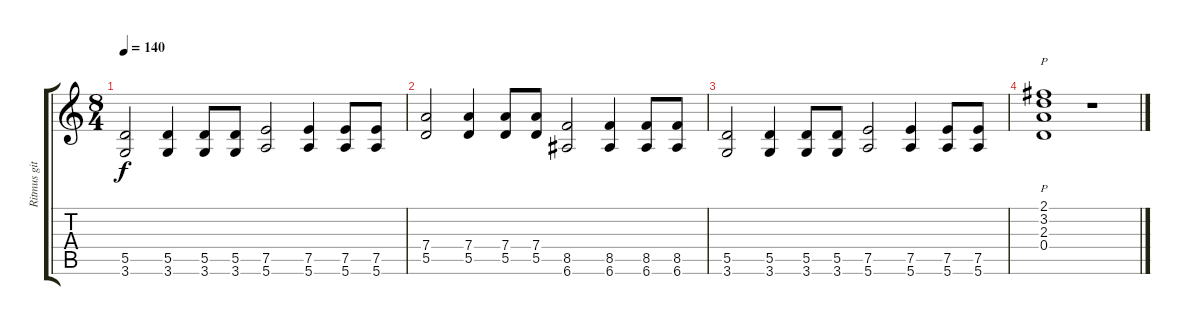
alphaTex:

\track ("Ritmus gitár" "Ritmus git") {instrument distortionguitar}
\staff {score tabs}
\tuning (E4 B3 G3 D3 A2 E2) {hide}
\ts (8 4)
\tempo 140
\clef g2
\ks c
(5.5 3.6).2{dy f} (5.5 3.6).4 (5.5 3.6).8 (5.5 3.6).8 (7.5 5.6).2 (7.5 5.6).4 (7.5 5.6).8 (7.5 5.6).8 |
(7.4 5.5).2 (7.4 5.5).4 (7.4 5.5).8 (7.4 5.5).8 (8.5 6.6).2 (8.5 6.6).4 (8.5 6.6).8 (8.5 6.6).8 |
(5.5 3.6).2 (5.5 3.6).4 (5.5 3.6).8 (5.5 3.6).8 (7.5 5.6).2 (7.5 5.6).4 (7.5 5.6).8 (7.5 5.6).8 |
(2.1 3.2 2.3 0.4).1{p} r.1
